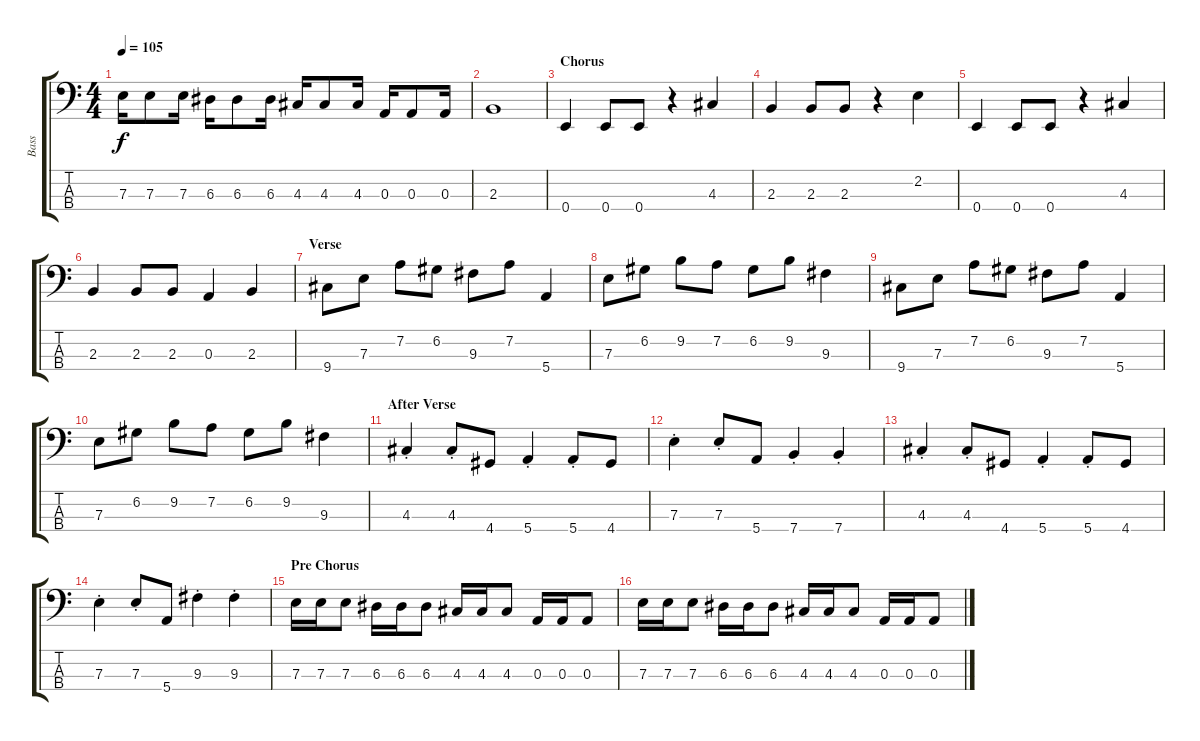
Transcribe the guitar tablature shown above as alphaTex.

\track ("Bass" "Bass") {instrument electricbassfinger}
\staff {score tabs}
\tuning (G2 D2 A1 E1) {hide}
\ts (4 4)
\tempo 105
\clef f4
\ks c
7.3.16{dy f} 7.3.8 7.3.16 6.3.16 6.3.8 6.3.16 4.3.16 4.3.8 4.3.16 0.3.16 0.3.8 0.3.16 |
2.3.1 |
\section ("" "Chorus")
0.4.4 0.4.8 0.4.8 r.4 4.3.4 |
2.3.4 2.3.8 2.3.8 r.4 2.2.4 |
0.4.4 0.4.8 0.4.8 r.4 4.3.4 |
2.3.4 2.3.8 2.3.8 0.3.4 2.3.4 |
\section ("" "Verse")
9.4.8 7.3.8 7.2.8 6.2.8 9.3.8 7.2.8 5.4.4 |
7.3.8 6.2.8 9.2.8 7.2.8 6.2.8 9.2.8 9.3.4 |
9.4.8 7.3.8 7.2.8 6.2.8 9.3.8 7.2.8 5.4.4 |
7.3.8 6.2.8 9.2.8 7.2.8 6.2.8 9.2.8 9.3.4 |
\section ("" "After Verse")
4.3{st}.4 4.3{st}.8 4.4.8 5.4{st}.4 5.4{st}.8 4.4.8 |
7.3{st}.4 7.3{st}.8 5.4.8 7.4{st}.4 7.4{st}.4 |
4.3{st}.4 4.3{st}.8 4.4.8 5.4{st}.4 5.4{st}.8 4.4.8 |
7.3{st}.4 7.3{st}.8 5.4.8 9.3{st}.4 9.3{st}.4 |
\section ("" "Pre Chorus")
7.3.16 7.3.16 7.3.8 6.3.16 6.3.16 6.3.8 4.3.16 4.3.16 4.3.8 0.3.16 0.3.16 0.3.8 |
7.3.16 7.3.16 7.3.8 6.3.16 6.3.16 6.3.8 4.3.16 4.3.16 4.3.8 0.3.16 0.3.16 0.3.8
